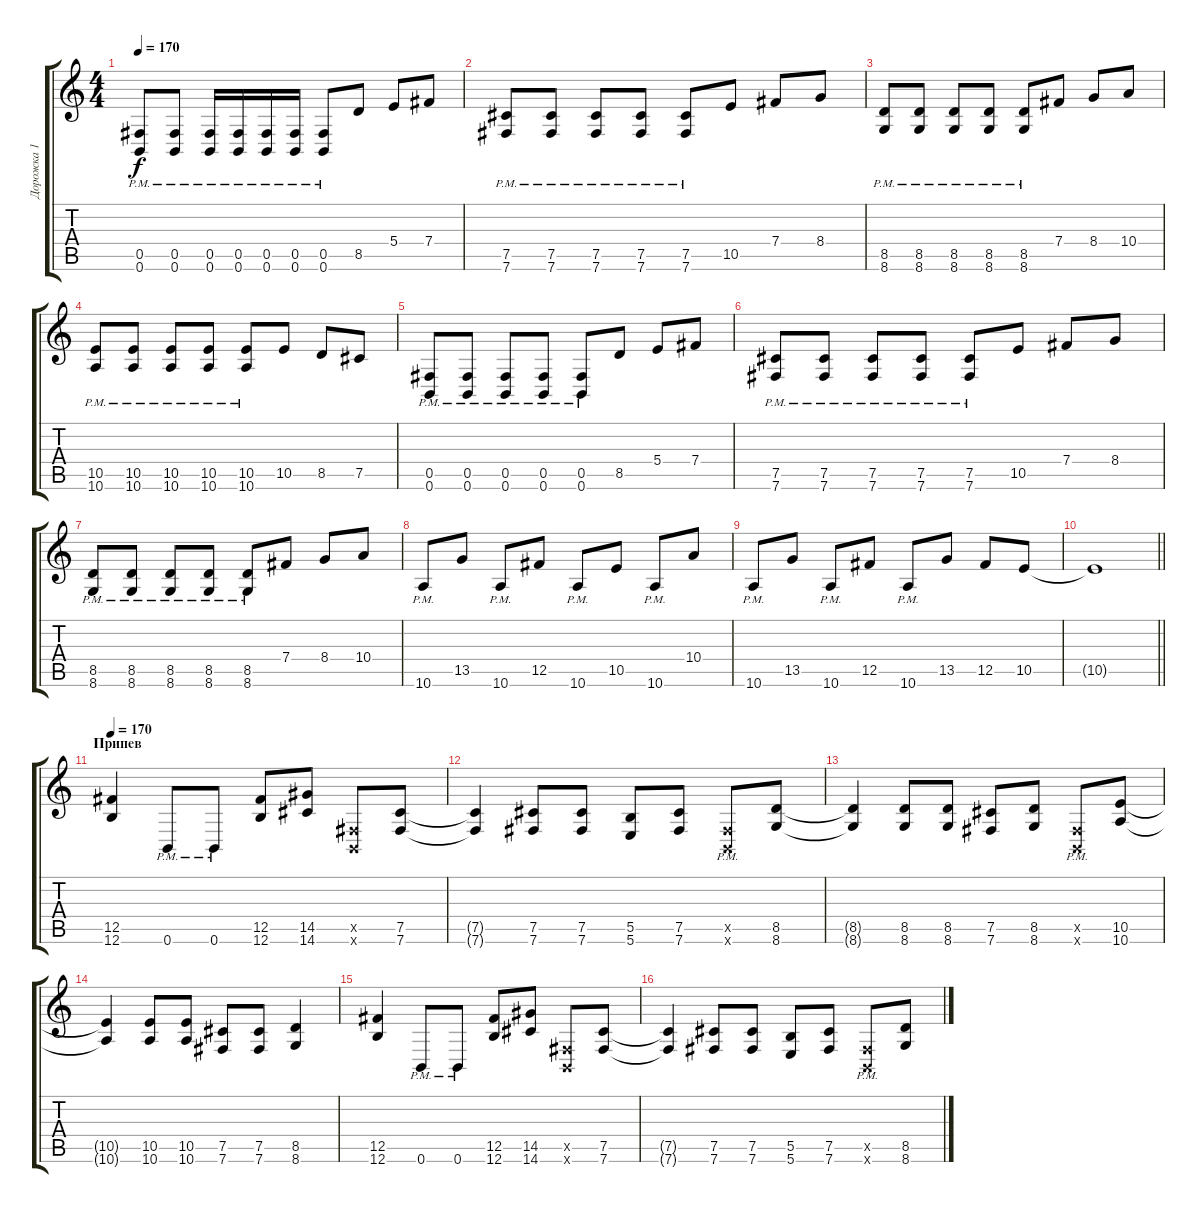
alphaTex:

\track ("Дорожка 1" "Дорожка 1") {instrument overdrivenguitar}
\staff {score tabs}
\tuning (Db4 Ab3 E3 B2 Gb2 B1) {hide}
\ts (4 4)
\tempo 170
\clef g2
\ks c
(0.5 0.6{pm}).8{dy f} (0.5 0.6{pm}).8 (0.5 0.6{pm}).16 (0.5{pm} 0.6{pm}).16 (0.5{pm} 0.6{pm}).16 (0.5 0.6{pm}).16 (0.5 0.6{pm}).8 8.5.8 5.4.8 7.4.8 |
(7.5 7.6{pm}).8 (7.5 7.6{pm}).8 (7.5 7.6{pm}).8 (7.5 7.6{pm}).8 (7.5 7.6{pm}).8 10.5.8 7.4.8 8.4.8 |
(8.5 8.6{pm}).8 (8.5 8.6{pm}).8 (8.5 8.6{pm}).8 (8.5 8.6{pm}).8 (8.5 8.6{pm}).8 7.4.8 8.4.8 10.4.8 |
(10.5 10.6{pm}).8 (10.5 10.6{pm}).8 (10.5 10.6{pm}).8 (10.5 10.6{pm}).8 (10.5 10.6{pm}).8 10.5.8 8.5.8 7.5.8 |
(0.5 0.6{pm}).8 (0.5 0.6{pm}).8 (0.5 0.6{pm}).8 (0.5 0.6{pm}).8 (0.5 0.6{pm}).8 8.5.8 5.4.8 7.4.8 |
(7.5 7.6{pm}).8 (7.5 7.6{pm}).8 (7.5 7.6{pm}).8 (7.5 7.6{pm}).8 (7.5 7.6{pm}).8 10.5.8 7.4.8 8.4.8 |
(8.5 8.6{pm}).8 (8.5 8.6{pm}).8 (8.5 8.6{pm}).8 (8.5 8.6{pm}).8 (8.5 8.6{pm}).8 7.4.8 8.4.8 10.4.8 |
10.6{pm}.8 13.5.8 10.6{pm}.8 12.5.8 10.6{pm}.8 10.5.8 10.6{pm}.8 10.4.8 |
10.6{pm}.8 13.5.8 10.6{pm}.8 12.5.8 10.6{pm}.8 13.5.8 12.5.8 10.5.8 |
\barLineRight lightlight
10.5{t}.1 |
\section ("" "Припев")
\tempo 170
(12.5 12.6).4 0.6{pm}.8 0.6{pm}.8 (12.5 12.6).8 (14.5 14.6).8 (0.5{x} 0.6{x}).8 (7.5 7.6).8 |
(7.5{t} 7.6{t}).4 (7.5 7.6).8 (7.5 7.6).8 (5.5 5.6).8 (7.5 7.6).8 (0.5{pm x} 0.6{pm x}).8 (8.5 8.6).8 |
(8.5{t} 8.6{t}).4 (8.5 8.6).8 (8.5 8.6).8 (7.5 7.6).8 (8.5 8.6).8 (0.5{x} 0.6{pm x}).8 (10.5 10.6).8 |
(10.5{t} 10.6{t}).4 (10.5 10.6).8 (10.5 10.6).8 (7.5 7.6).8 (7.5 7.6).8 (8.5 8.6).4 |
(12.5 12.6).4 0.6{pm}.8 0.6{pm}.8 (12.5 12.6).8 (14.5 14.6).8 (0.5{x} 0.6{x}).8 (7.5 7.6).8 |
(7.5{t} 7.6{t}).4 (7.5 7.6).8 (7.5 7.6).8 (5.5 5.6).8 (7.5 7.6).8 (0.5{pm x} 0.6{pm x}).8 (8.5 8.6).8
